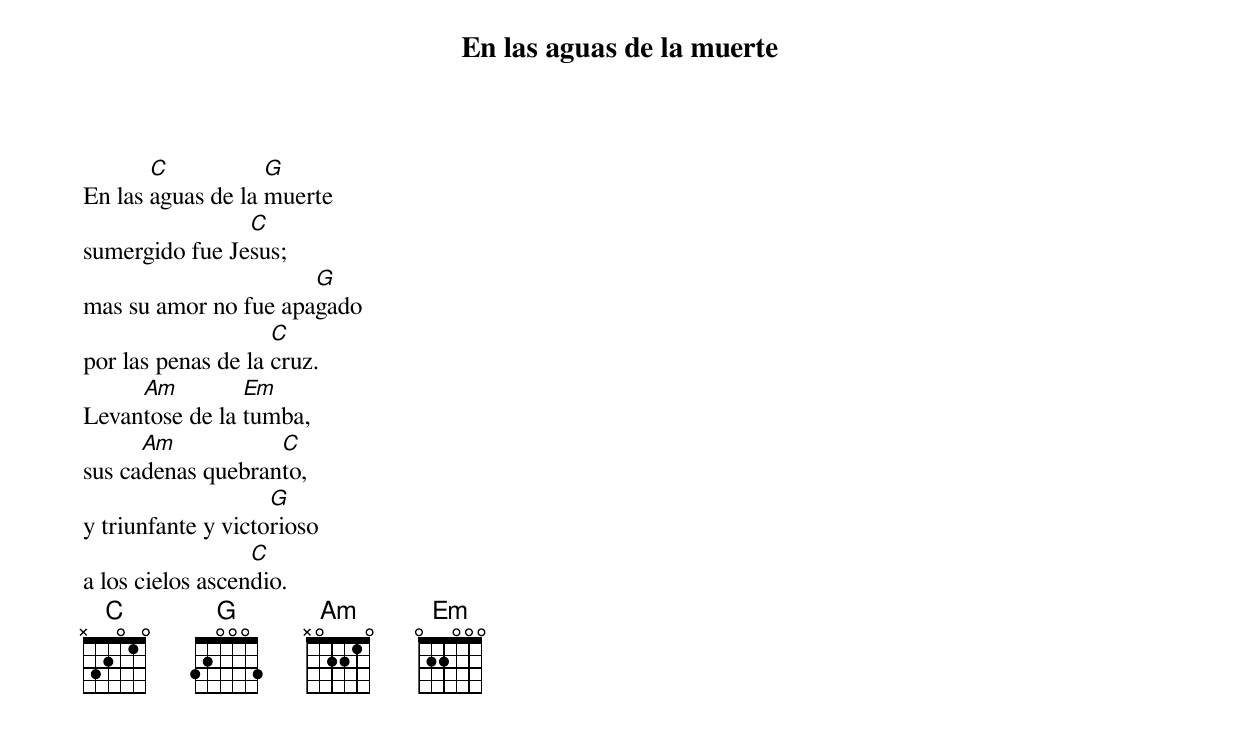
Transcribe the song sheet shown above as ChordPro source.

{title:En las aguas de la muerte}
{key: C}

En las [C]aguas de la [G]muerte
sumergido fue Je[C]sus;
mas su amor no fue apa[G]gado
por las penas de la [C]cruz.
Levan[Am]tose de la [Em]tumba,
sus ca[Am]denas quebran[C]to,
y triunfante y victo[G]rioso
a los cielos ascen[C]dio.
